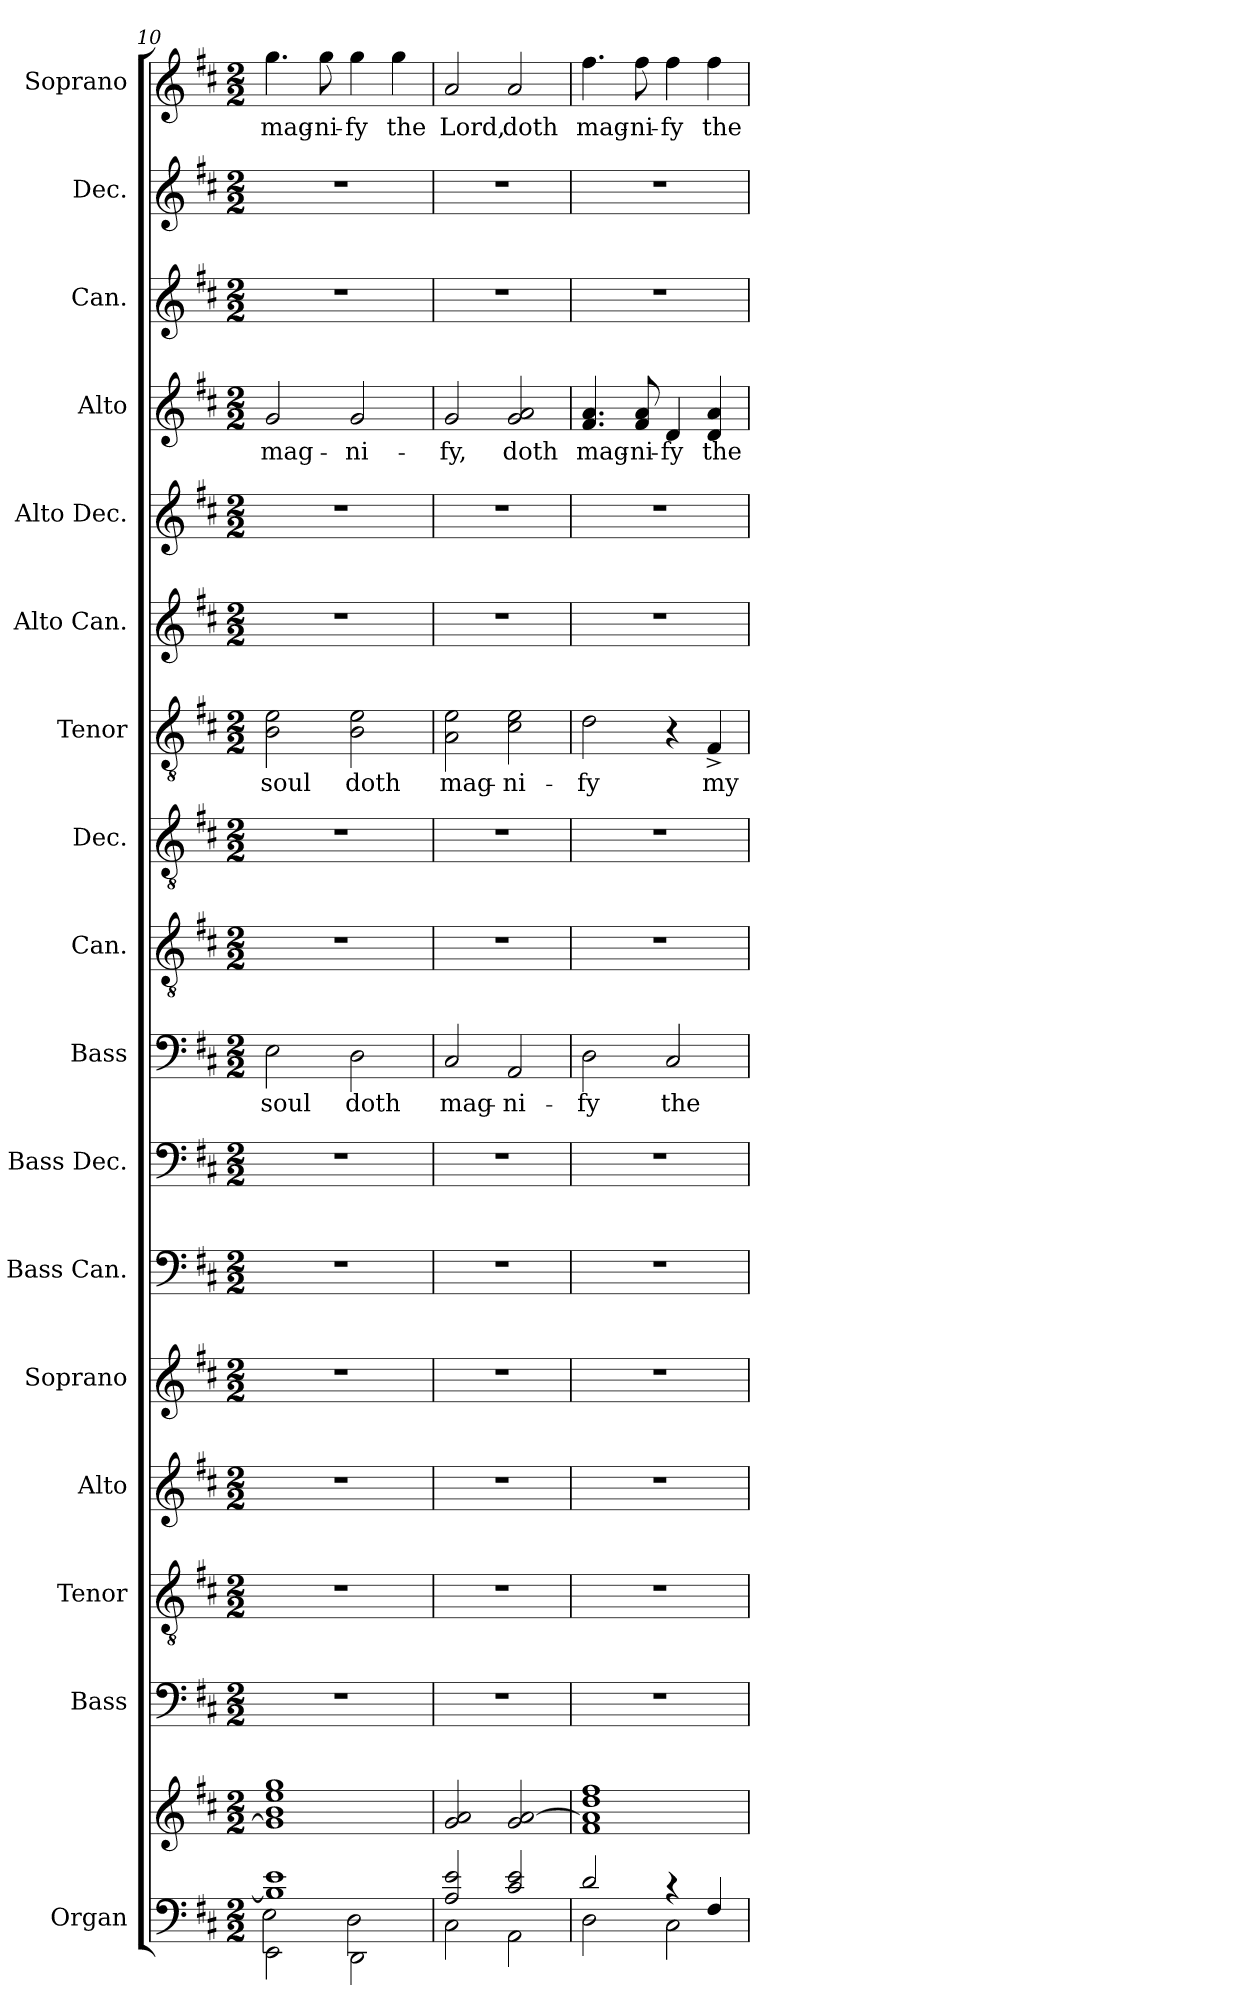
**kern	**kern	**kern	**kern	**kern	**kern	**kern	**kern	**kern	**text	**kern	**kern	**kern	**text	**kern	**kern	**kern	**text	**kern	**kern	**kern	**text
*part17	*part17	*part16	*part15	*part14	*part13	*part12	*part11	*part10	*part10	*part9	*part8	*part7	*part7	*part6	*part5	*part4	*part4	*part3	*part2	*part1	*part1
*staff18	*staff17	*staff16	*staff15	*staff14	*staff13	*staff12	*staff11	*staff10	*staff10	*staff9	*staff8	*staff7	*staff7	*staff6	*staff5	*staff4	*staff4	*staff3	*staff2	*staff1	*staff1
*I"Organ	*	*I"Bass	*I"Tenor	*I"Alto	*I"Soprano	*I"Bass Can.	*I"Bass Dec.	*I"Bass	*	*I"Can.	*I"Dec.	*I"Tenor	*	*I"Alto Can.	*I"Alto Dec.	*I"Alto	*	*I"Can.	*I"Dec.	*I"Soprano	*
*I'Org.	*	*I'B.	*I'T.	*I'A.	*I'S.	*I'B.   Can.	*I'Dec.	*I'B.	*	*	*I'Dec.	*I'T.	*	*I'A.   Can.	*I'Dec.	*I'A.	*	*	*I'Dec.	*I'S.	*
!!LO:PB:g=z
*clefF4	*clefG2	*clefF4	*clefGv2	*clefG2	*clefG2	*clefF4	*clefF4	*clefF4	*	*clefGv2	*clefGv2	*clefGv2	*	*clefG2	*clefG2	*clefG2	*	*clefG2	*clefG2	*clefG2	*
*	*	*	*ITrd7c12	*	*	*	*	*	*	*ITrd7c12	*ITrd7c12	*ITrd7c12	*	*	*	*	*	*	*	*	*
*k[f#c#]	*k[f#c#]	*k[f#c#]	*k[f#c#]	*k[f#c#]	*k[f#c#]	*k[f#c#]	*k[f#c#]	*k[f#c#]	*	*k[f#c#]	*k[f#c#]	*k[f#c#]	*	*k[f#c#]	*k[f#c#]	*k[f#c#]	*	*k[f#c#]	*k[f#c#]	*k[f#c#]	*
*D:	*D:	*D:	*D:	*D:	*D:	*D:	*D:	*D:	*	*D:	*D:	*D:	*	*D:	*D:	*D:	*	*D:	*D:	*D:	*
*M2/2	*M2/2	*M2/2	*M2/2	*M2/2	*M2/2	*M2/2	*M2/2	*M2/2	*	*M2/2	*M2/2	*M2/2	*	*M2/2	*M2/2	*M2/2	*	*M2/2	*M2/2	*M2/2	*
=10	=10	=10	=10	=10	=10	=10	=10	=10	=10	=10	=10	=10	=10	=10	=10	=10	=10	=10	=10	=10	=10
*^	*	*	*	*	*	*	*	*	*	*	*	*	*	*	*	*	*	*	*	*	*
*	*^	*	*	*	*	*	*	*	*	*	*	*	*	*	*	*	*	*	*	*	*	*
!	!	!	!	!	!	!	!	!	!	!	!LO:LY:b:color=#000000	!	!	!	!	!	!	!	!	!	!	!	!
!	!	!	!	!	!	!	!	!	!	!	!	!	!	!	!LO:LY:b:color=#000000	!	!	!	!	!	!	!	!
!	!	!	!	!	!	!	!	!	!	!	!	!	!	!	!	!	!	!	!LO:LY:b:color=#000000	!	!	!	!
!	!	!	!	!	!	!	!	!	!	!	!	!	!	!	!	!	!	!	!	!	!	!	!LO:LY:b:color=#000000
1Bi] 1ei	2EEi\	2Ei\	1gi] 1bi 1eei 1ggi	1r	1r	1r	1r	1r	1r	2Ei\	soul	1r	1r	2BBi\ 2Ei	soul	1r	1r	2gi/	mag-	1r	1r	4.ggi\	mag-
!	!	!	!	!	!	!	!	!	!	!	!	!	!	!	!	!	!	!	!	!	!	!	!LO:LY:b:color=#000000
.	.	.	.	.	.	.	.	.	.	.	.	.	.	.	.	.	.	.	.	.	.	8ggi\	-ni-
!	!	!	!	!	!	!	!	!	!	!	!LO:LY:b:color=#000000	!	!	!	!	!	!	!	!	!	!	!	!
!	!	!	!	!	!	!	!	!	!	!	!	!	!	!	!LO:LY:b:color=#000000	!	!	!	!	!	!	!	!
!	!	!	!	!	!	!	!	!	!	!	!	!	!	!	!	!	!	!	!LO:LY:b:color=#000000	!	!	!	!
!	!	!	!	!	!	!	!	!	!	!	!	!	!	!	!	!	!	!	!	!	!	!	!LO:LY:b:color=#000000
.	2DDi\	2Di\	.	.	.	.	.	.	.	2Di\	doth	.	.	2BBi\ 2Ei	doth	.	.	2gi/	-ni-	.	.	4ggi\	-fy
!	!	!	!	!	!	!	!	!	!	!	!	!	!	!	!	!	!	!	!	!	!	!	!LO:LY:b:color=#000000
.	.	.	.	.	.	.	.	.	.	.	.	.	.	.	.	.	.	.	.	.	.	4ggi\	the
*	*v	*v	*	*	*	*	*	*	*	*	*	*	*	*	*	*	*	*	*	*	*	*	*
=11	=11	=11	=11	=11	=11	=11	=11	=11	=11	=11	=11	=11	=11	=11	=11	=11	=11	=11	=11	=11	=11	=11
!	!	!	!	!	!	!	!	!	!	!LO:LY:b:color=#000000	!	!	!	!	!	!	!	!	!	!	!	!
!	!	!	!	!	!	!	!	!	!	!	!	!	!	!LO:LY:b:color=#000000	!	!	!	!	!	!	!	!
!	!	!	!	!	!	!	!	!	!	!	!	!	!	!	!	!	!	!LO:LY:b:color=#000000	!	!	!	!
!	!	!	!	!	!	!	!	!	!	!	!	!	!	!	!	!	!	!	!	!	!	!LO:LY:b:color=#000000
2Ai/ 2ei	2C#i\	2gi/ 2ai	1r	1r	1r	1r	1r	1r	2C#i/	mag-	1r	1r	2AAi\ 2Ei	mag-	1r	1r	2gi/	-fy,	1r	1r	2ai/	Lord,
!	!	!	!	!	!	!	!	!	!	!LO:LY:b:color=#000000	!	!	!	!	!	!	!	!	!	!	!	!
!	!	!	!	!	!	!	!	!	!	!	!	!	!	!LO:LY:b:color=#000000	!	!	!	!	!	!	!	!
!	!	!	!	!	!	!	!	!	!	!	!	!	!	!	!	!	!	!LO:LY:b:color=#000000	!	!	!	!
!	!	!	!	!	!	!	!	!	!	!	!	!	!	!	!	!	!	!	!	!	!	!LO:LY:b:color=#000000
2c#i/ 2ei	2AAi\	2gi/ [2ai	.	.	.	.	.	.	2AAi/	-ni-	.	.	2C#i\ 2Ei	-ni-	.	.	2gi/ 2ai	doth	.	.	2ai/	doth
=12	=12	=12	=12	=12	=12	=12	=12	=12	=12	=12	=12	=12	=12	=12	=12	=12	=12	=12	=12	=12	=12	=12
!	!	!	!	!	!	!	!	!	!	!LO:LY:b:color=#000000	!	!	!	!	!	!	!	!	!	!	!	!
!	!	!	!	!	!	!	!	!	!	!	!	!	!	!LO:LY:b:color=#000000	!	!	!	!	!	!	!	!
!	!	!	!	!	!	!	!	!	!	!	!	!	!	!	!	!	!	!LO:LY:b:color=#000000	!	!	!	!
!	!	!	!	!	!	!	!	!	!	!	!	!	!	!	!	!	!	!	!	!	!	!LO:LY:b:color=#000000
2di/	2Di\	1f#i 1ai] 1ddi 1ff#i	1r	1r	1r	1r	1r	1r	2Di\	-fy	1r	1r	2Di\	-fy	1r	1r	4.f#i/ 4.ai	mag-	1r	1r	4.ff#i\	mag-
!	!	!	!	!	!	!	!	!	!	!	!	!	!	!	!	!	!	!LO:LY:b:color=#000000	!	!	!	!
!	!	!	!	!	!	!	!	!	!	!	!	!	!	!	!	!	!	!	!	!	!	!LO:LY:b:color=#000000
.	.	.	.	.	.	.	.	.	.	.	.	.	.	.	.	.	8f#i/ 8ai	-ni-	.	.	8ff#i\	-ni-
!	!	!	!	!	!	!	!	!	!	!LO:LY:b:color=#000000	!	!	!	!	!	!	!	!	!	!	!	!
!	!	!	!	!	!	!	!	!	!	!	!	!	!	!	!	!	!	!LO:LY:b:color=#000000	!	!	!	!
!	!	!	!	!	!	!	!	!	!	!	!	!	!	!	!	!	!	!	!	!	!	!LO:LY:b:color=#000000
4r	2C#i\	.	.	.	.	.	.	.	2C#i/	the	.	.	4r	.	.	.	4di/	-fy	.	.	4ff#i\	-fy
!	!	!	!	!	!	!	!	!	!	!	!	!	!	!LO:LY:b:color=#000000	!	!	!	!	!	!	!	!
!	!	!	!	!	!	!	!	!	!	!	!	!	!	!	!	!	!	!LO:LY:b:color=#000000	!	!	!	!
!	!	!	!	!	!	!	!	!	!	!	!	!	!	!	!	!	!	!	!	!	!	!LO:LY:b:color=#000000
4F#i/	.	.	.	.	.	.	.	.	.	.	.	.	4FF#^i/	my	.	.	4di/ 4ai	the	.	.	4ff#i\	the
*v	*v	*	*	*	*	*	*	*	*	*	*	*	*	*	*	*	*	*	*	*	*	*
=	=	=	=	=	=	=	=	=	=	=	=	=	=	=	=	=	=	=	=	=	=
*-	*-	*-	*-	*-	*-	*-	*-	*-	*-	*-	*-	*-	*-	*-	*-	*-	*-	*-	*-	*-	*-
